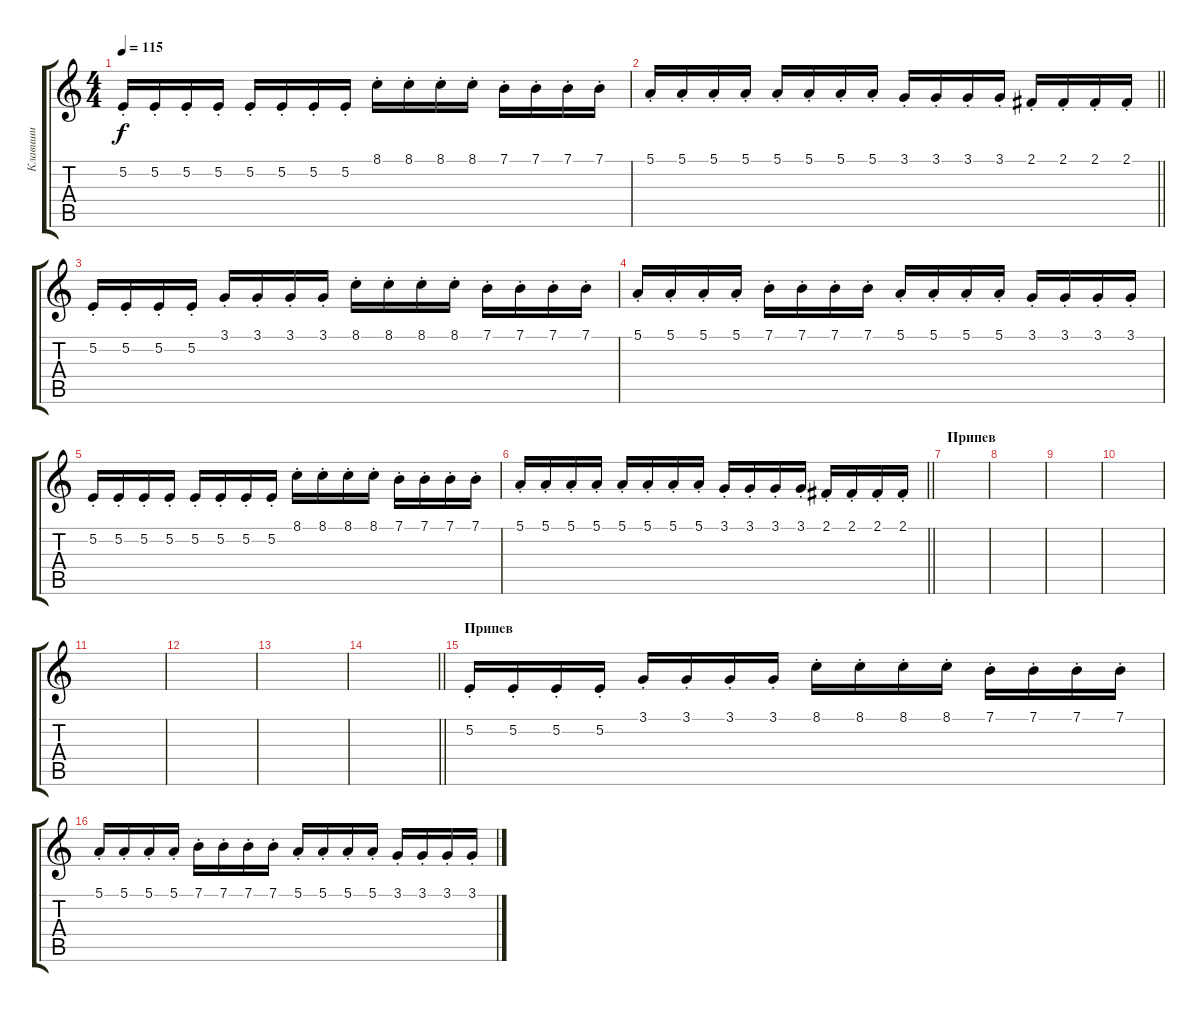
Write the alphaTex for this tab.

\track ("Клавиши" "Клавиши") {instrument lead1square}
\staff {score tabs}
\tuning (E4 B3 G3 D3 A2 E2) {hide}
\ts (4 4)
\tempo 115
\clef g2
\ks c
5.2{st}.16{dy f} 5.2{st}.16 5.2{st}.16 5.2{st}.16 5.2{st}.16 5.2{st}.16 5.2{st}.16 5.2{st}.16 8.1{st}.16 8.1{st}.16 8.1{st}.16 8.1{st}.16 7.1{st}.16 7.1{st}.16 7.1{st}.16 7.1{st}.16 |
\barLineRight lightlight
5.1{st}.16 5.1{st}.16 5.1{st}.16 5.1{st}.16 5.1{st}.16 5.1{st}.16 5.1{st}.16 5.1{st}.16 3.1{st}.16 3.1{st}.16 3.1{st}.16 3.1{st}.16 2.1{st}.16 2.1{st}.16 2.1{st}.16 2.1{st}.16 |
5.2{st}.16 5.2{st}.16 5.2{st}.16 5.2{st}.16 3.1{st}.16 3.1{st}.16 3.1{st}.16 3.1{st}.16 8.1{st}.16 8.1{st}.16 8.1{st}.16 8.1{st}.16 7.1{st}.16 7.1{st}.16 7.1{st}.16 7.1{st}.16 |
5.1{st}.16 5.1{st}.16 5.1{st}.16 5.1{st}.16 7.1{st}.16 7.1{st}.16 7.1{st}.16 7.1{st}.16 5.1{st}.16 5.1{st}.16 5.1{st}.16 5.1{st}.16 3.1{st}.16 3.1{st}.16 3.1{st}.16 3.1{st}.16 |
5.2{st}.16 5.2{st}.16 5.2{st}.16 5.2{st}.16 5.2{st}.16 5.2{st}.16 5.2{st}.16 5.2{st}.16 8.1{st}.16 8.1{st}.16 8.1{st}.16 8.1{st}.16 7.1{st}.16 7.1{st}.16 7.1{st}.16 7.1{st}.16 |
\barLineRight lightlight
5.1{st}.16 5.1{st}.16 5.1{st}.16 5.1{st}.16 5.1{st}.16 5.1{st}.16 5.1{st}.16 5.1{st}.16 3.1{st}.16 3.1{st}.16 3.1{st}.16 3.1{st}.16 2.1{st}.16 2.1{st}.16 2.1{st}.16 2.1{st}.16 |
\section ("" "Припев")
|
|
|
|
|
|
|
\barLineRight lightlight
|
\section ("" "Припев")
5.2{st}.16 5.2{st}.16 5.2{st}.16 5.2{st}.16 3.1{st}.16 3.1{st}.16 3.1{st}.16 3.1{st}.16 8.1{st}.16 8.1{st}.16 8.1{st}.16 8.1{st}.16 7.1{st}.16 7.1{st}.16 7.1{st}.16 7.1{st}.16 |
5.1{st}.16 5.1{st}.16 5.1{st}.16 5.1{st}.16 7.1{st}.16 7.1{st}.16 7.1{st}.16 7.1{st}.16 5.1{st}.16 5.1{st}.16 5.1{st}.16 5.1{st}.16 3.1{st}.16 3.1{st}.16 3.1{st}.16 3.1{st}.16
